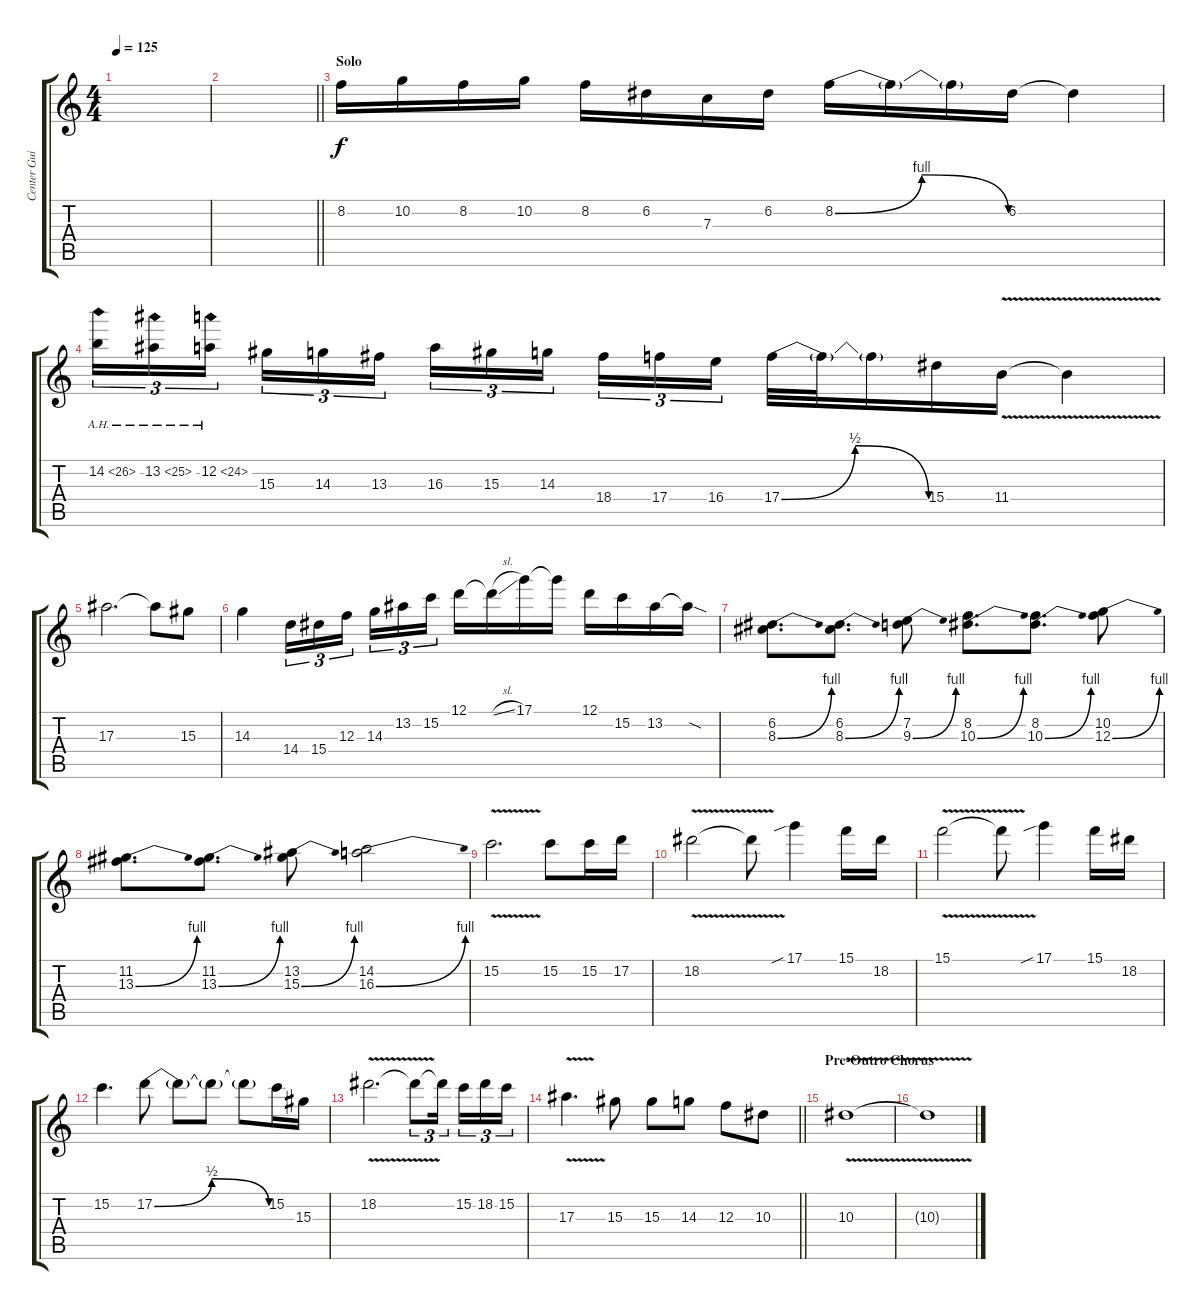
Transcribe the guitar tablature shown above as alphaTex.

\track ("Center Guitar 1" "Center Gui") {instrument distortionguitar}
\staff {score tabs}
\tuning (D4 A3 F3 C3 G2 C2) {hide}
\ts (4 4)
\tempo 125
\clef g2
\ks c
|
\barLineRight lightlight
|
\section ("" "Solo")
8.2.16 10.2.16 8.2.16 10.2.16 8.2.16 6.2.16 7.3.16 6.2.16 8.2{be (bendrelease 0 0 30 4 30 4 60 0)}.16 8.2{t}.16 8.2{t}.16 6.2.16 6.2{t}.4 |
14.2{ah 12}.16{tu (3 2)} 13.2{ah 12}.16{tu (3 2)} 12.2{ah 12}.16{tu (3 2) beam splitsecondary} 15.3.16{tu (3 2)} 14.3.16{tu (3 2)} 13.3.16{tu (3 2)} 16.3.16{tu (3 2)} 15.3.16{tu (3 2)} 14.3.16{tu (3 2) beam splitsecondary} 18.4.16{tu (3 2)} 17.4.16{tu (3 2)} 16.4.16{tu (3 2)} 17.4{be (bendrelease 0 0 30 2 30 2 60 0)}.32 17.4{t}.32 17.4{t}.16 15.4.16 11.4{v}.16 11.4{t}.4 |
17.3.2{d} 17.3{t}.8 15.3.8 |
14.3.4 14.4.16{tu (3 2)} 15.4.16{tu (3 2)} 12.3.16{tu (3 2) beam splitsecondary} 14.3.16{tu (3 2)} 13.2.16{tu (3 2)} 15.2.16{tu (3 2)} 12.1.16 12.1{sl t}.16 17.1.16 17.1{t}.16 12.1.16 15.2.16 13.2.16 13.2{sod t}.16 |
(6.2 8.3{be (bend 0 0 60 4)}).8{d} (6.2 8.3{be (bend 0 0 60 4)}).8{d} (7.2 9.3{be (bend 0 0 60 4)}).8 (8.2 10.3{be (bend 0 0 60 4)}).8{d} (8.2 10.3{be (bend 0 0 60 4)}).8{d} (10.2 12.3{be (bend 0 0 60 4)}).8 |
(11.2 13.3{be (bend 0 0 60 4)}).8{d} (11.2 13.3{be (bend 0 0 60 4)}).8{d} (13.2 15.3{be (bend 0 0 60 4)}).8 (14.2 16.3{be (bend 0 0 60 4)}).2 |
15.2{v}.2{d} 15.2.8 15.2.16 17.2.16 |
18.2{v}.2 18.2{t}.8 17.1{sib}.4 15.1.16 18.2.16 |
15.1{v}.2 15.1{t}.8 17.1{sib}.4 15.1.16 18.2.16 |
15.2.4{d} 17.2{be (bendrelease 0 0 30 2 30 2 60 0)}.8 17.2{t}.8 17.2{t}.8 17.2{t}.8 15.2.16 15.3.16 |
18.2{v}.2{d} 18.2{t}.8{tu (3 2)} 18.2{t}.16{tu (3 2) beam splitsecondary} 15.2.16{tu (3 2)} 18.2.16{tu (3 2)} 15.2.16{tu (3 2)} |
\barLineRight lightlight
17.3{v}.4{d} 15.3.8 15.3.8 14.3.8 12.3.8 10.3.8 |
\section ("" "Pre-Outro Chorus")
10.3{v}.1{volume 0} |
10.3{t}.1
